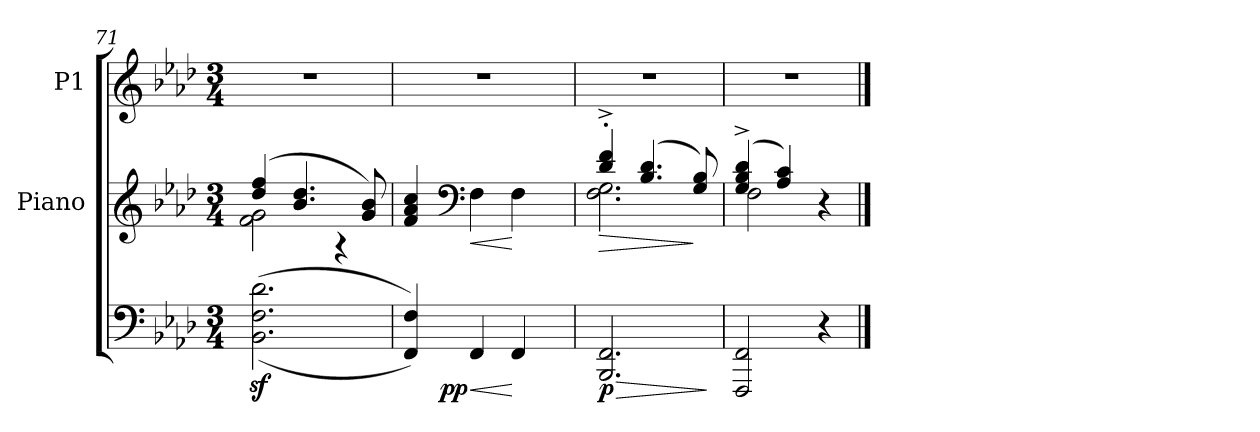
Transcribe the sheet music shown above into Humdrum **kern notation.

**kern	**dynam	**kern	**dynam	**kern
*part3	*part3	*part2	*part2	*part1
*staff3	*staff3	*staff2	*staff2	*staff1
*	*	*I"Piano	*	*I"P1
*clefF4	*	*clefG2	*	*clefG2
*k[b-e-a-d-]	*	*k[b-e-a-d-]	*	*k[b-e-a-d-]
*f:	*	*f:	*	*f:
*M3/4	*	*M3/4	*	*M3/4
=71	=71	=71	=71	=71
*	*	*^	*	*
!	!	!	!	!	!LO:N:vis=1
((2.BB-i\z 2.Fiz 2.d-iz	.	(4dd-i/ 4ffi	2fi\ 2gi	.	2.r
.	.	4.b-i/ 4.dd-i	.	.	.
.	.	.	4r	.	.
.	.	8gi/ 8b-i)	.	.	.
*	*	*v	*v	*	*
=72	=72	=72	=72	=72
!	!	!	!	!LO:N:vis=1
*^	*	*	*	*
4FFi/ 4Fi))	16ryy	.	4fi/ 4a-i 4cci	.	2.r
.	32ryy	.	.	.	.
.	128ryy	.	.	.	.
.	512ryy	.	.	.	.
.	2ryy	pp	.	.	.
*	*	*	*clefF4	*	*
!	!	!LO:HP:b	!	!LO:HP:b	!
4FFi/	.	<	4Fi\	<	.
4FFi/	.	[	4Fi\	[	.
.	8ryy	.	.	.	.
.	64ryy	.	.	.	.
.	256.ryy	.	.	.	.
=73	=73	=73	=73	=73	=73
!	!	!LO:HP:b	!	!LO:HP:b	!LO:N:vis=1
*v	*v	*	*^	*	*
2.BBB-i/ 2.FFi	> p	4d-i/'^ 4fi'^	2.Fi\ 2.Gi	>	2.r
.	.	(4.B-i/ 4.d-i	.	.	.
.	.	8Gi/ 8B-i)	.	]	.
*	*	*v	*v	*	*
.	]	.	.	.
=74	=74	=74	=74	=74
*	*	*^	*	*
!	!	!	!	!	!LO:N:vis=1
2FFFi/ 2FFi	.	(4Gi/^ 4B-i^ 4d-i^	2Fi\	.	2.r
.	.	4A-i/ 4ci)	.	.	.
4r	.	4r	4ryy	.	.
*	*	*v	*v	*	*
==	==	==	==	==
*-	*-	*-	*-	*-
